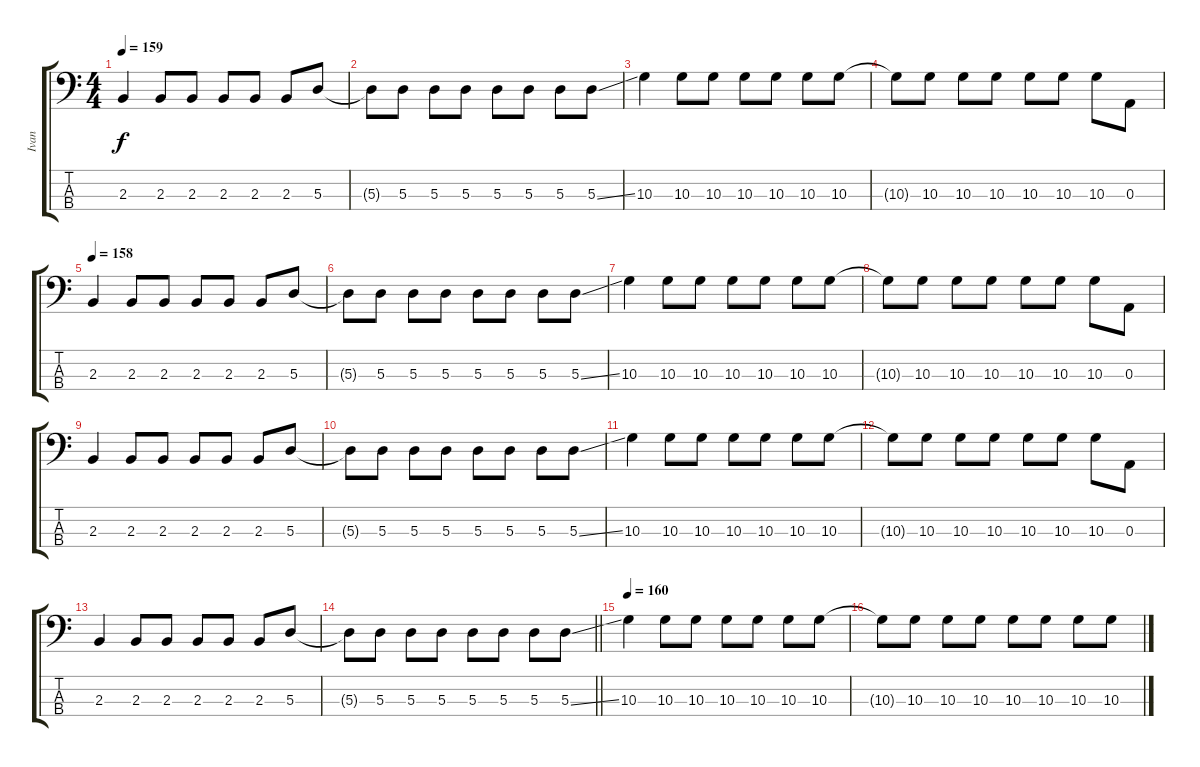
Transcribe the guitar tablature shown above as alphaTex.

\track ("Ivan" "Ivan") {instrument electricbasspick}
\staff {score tabs}
\tuning (G2 D2 A1 E1) {hide}
\ts (4 4)
\section ("" "")
\tempo 159
\clef f4
\ks c
2.3.4{dy f} 2.3.8 2.3.8 2.3.8 2.3.8 2.3.8 5.3.8 |
5.3{t}.8 5.3.8 5.3.8 5.3.8 5.3.8 5.3.8 5.3.8 5.3{ss}.8 |
10.3.4 10.3.8 10.3.8 10.3.8 10.3.8 10.3.8 10.3.8 |
10.3{t}.8 10.3.8 10.3.8 10.3.8 10.3.8 10.3.8 10.3.8 0.3.8 |
\tempo 158
2.3.4 2.3.8 2.3.8 2.3.8 2.3.8 2.3.8 5.3.8 |
5.3{t}.8 5.3.8 5.3.8 5.3.8 5.3.8 5.3.8 5.3.8 5.3{ss}.8 |
10.3.4 10.3.8 10.3.8 10.3.8 10.3.8 10.3.8 10.3.8 |
10.3{t}.8 10.3.8 10.3.8 10.3.8 10.3.8 10.3.8 10.3.8 0.3.8 |
2.3.4 2.3.8 2.3.8 2.3.8 2.3.8 2.3.8 5.3.8 |
5.3{t}.8 5.3.8 5.3.8 5.3.8 5.3.8 5.3.8 5.3.8 5.3{ss}.8 |
10.3.4 10.3.8 10.3.8 10.3.8 10.3.8 10.3.8 10.3.8 |
10.3{t}.8 10.3.8 10.3.8 10.3.8 10.3.8 10.3.8 10.3.8 0.3.8 |
2.3.4 2.3.8 2.3.8 2.3.8 2.3.8 2.3.8 5.3.8 |
\barLineRight lightlight
5.3{t}.8 5.3.8 5.3.8 5.3.8 5.3.8 5.3.8 5.3.8 5.3{ss}.8 |
\section ("" "")
\tempo 160
10.3.4 10.3.8 10.3.8 10.3.8 10.3.8 10.3.8 10.3.8 |
10.3{t}.8 10.3.8 10.3.8 10.3.8 10.3.8 10.3.8 10.3.8 10.3.8
